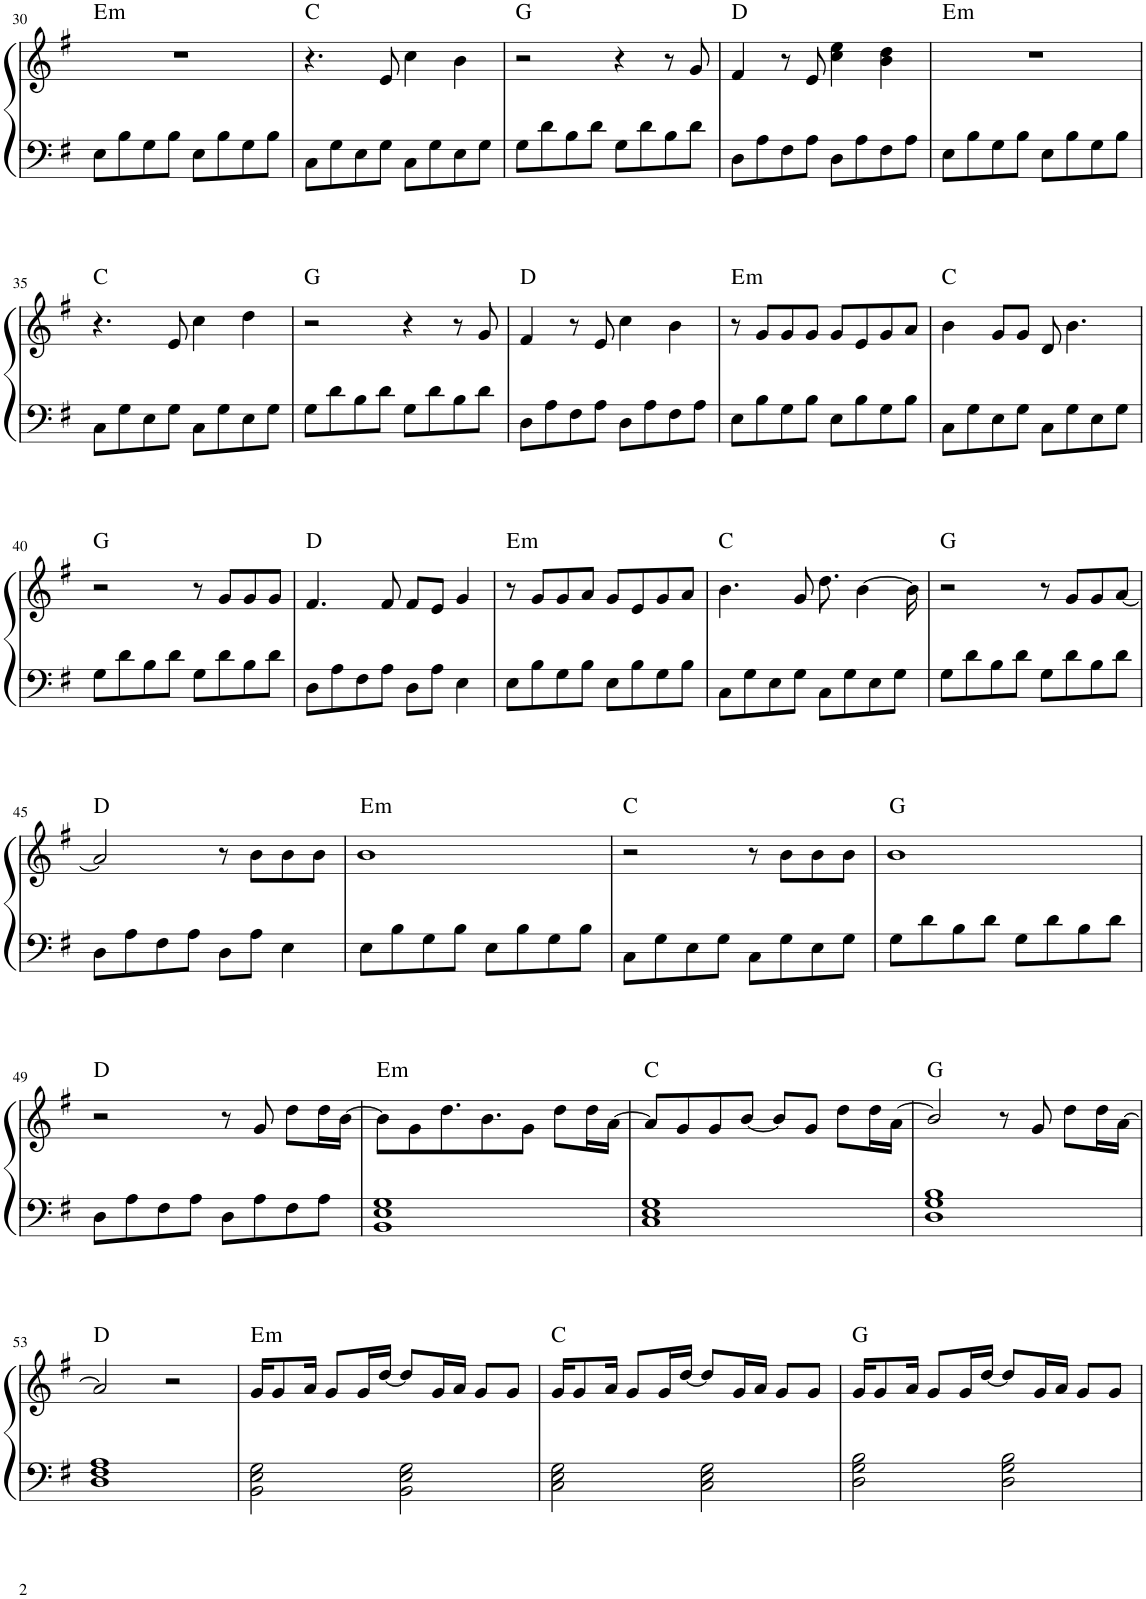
**kern	**kern	**harte
*part1	*part1	*part1
*staff2	*staff1	*
*I"Piano	*	*
*I'Pno.	*	*
!!LO:PB:g=z
*clefF4	*clefG2	*
*k[f#]	*k[f#]	*
*M4/4	*M4/4	*
=30	=30	=30
!	!	!LO:H:kt=m
8E\L	1r	E:min
8B\	.	.
8G\	.	.
8B\J	.	.
8E\L	.	.
8B\	.	.
8G\	.	.
8B\J	.	.
=31	=31	=31
8C\L	4.r	C:maj
8G\	.	.
8E\	.	.
8G\J	8e/	.
8C\L	4cc\	.
8G\	.	.
8E\	4b\	.
8G\J	.	.
=32	=32	=32
8G\L	2r	G:maj
8d\	.	.
8B\	.	.
8d\J	.	.
8G\L	4r	.
8d\	.	.
8B\	8r	.
8d\J	8g/	.
=33	=33	=33
8D\L	4f#/	D:maj
8A\	.	.
8F#\	8r	.
8A\J	8e/	.
8D\L	4cc\ 4ee\	.
8A\	.	.
8F#\	4b\ 4dd\	.
8A\J	.	.
=34	=34	=34
!	!	!LO:H:kt=m
8E\L	1r	E:min
8B\	.	.
8G\	.	.
8B\J	.	.
8E\L	.	.
8B\	.	.
8G\	.	.
8B\J	.	.
!!LO:LB:g=z
=35	=35	=35
8C\L	4.r	C:maj
8G\	.	.
8E\	.	.
8G\J	8e/	.
8C\L	4cc\	.
8G\	.	.
8E\	4dd\	.
8G\J	.	.
=36	=36	=36
8G\L	2r	G:maj
8d\	.	.
8B\	.	.
8d\J	.	.
8G\L	4r	.
8d\	.	.
8B\	8r	.
8d\J	8g/	.
=37	=37	=37
8D\L	4f#/	D:maj
8A\	.	.
8F#\	8r	.
8A\J	8e/	.
8D\L	4cc\	.
8A\	.	.
8F#\	4b\	.
8A\J	.	.
=38	=38	=38
!	!	!LO:H:kt=m
8E\L	8r	E:min
8B\	8g/L	.
8G\	8g/	.
8B\J	8g/J	.
8E\L	8g/L	.
8B\	8e/	.
8G\	8g/	.
8B\J	8a/J	.
=39	=39	=39
8C\L	4b\	C:maj
8G\	.	.
8E\	8g/L	.
8G\J	8g/J	.
8C\L	8d/	.
8G\	4.b\	.
8E\	.	.
8G\J	.	.
!!LO:LB:g=z
=40	=40	=40
8G\L	2r	G:maj
8d\	.	.
8B\	.	.
8d\J	.	.
8G\L	8r	.
8d\	8g/L	.
8B\	8g/	.
8d\J	8g/J	.
=41	=41	=41
8D\L	4.f#/	D:maj
8A\	.	.
8F#\	.	.
8A\J	8f#/	.
8D\L	8f#/L	.
8A\J	8e/J	.
4E\	4g/	.
=42	=42	=42
!	!	!LO:H:kt=m
8E\L	8r	E:min
8B\	8g/L	.
8G\	8g/	.
8B\J	8a/J	.
8E\L	8g/L	.
8B\	8e/	.
8G\	8g/	.
8B\J	8a/J	.
=43	=43	=43
8C\L	4.b\	C:maj
8G\	.	.
8E\	.	.
8G\J	8g/	.
8C\L	8.dd\	.
8G\	.	.
.	[4b\	.
8E\	.	.
8G\J	.	.
.	16b\]	.
=44	=44	=44
8G\L	2r	G:maj
8d\	.	.
8B\	.	.
8d\J	.	.
8G\L	8r	.
8d\	8g/L	.
8B\	8g/	.
8d\J	[8a/J	.
!!LO:LB:g=z
=45	=45	=45
8D\L	2a/]	D:maj
8A\	.	.
8F#\	.	.
8A\J	.	.
8D\L	8r	.
8A\J	8b\L	.
4E\	8b\	.
.	8b\J	.
=46	=46	=46
!	!	!LO:H:kt=m
8E\L	1b	E:min
8B\	.	.
8G\	.	.
8B\J	.	.
8E\L	.	.
8B\	.	.
8G\	.	.
8B\J	.	.
=47	=47	=47
8C\L	2r	C:maj
8G\	.	.
8E\	.	.
8G\J	.	.
8C\L	8r	.
8G\	8b\L	.
8E\	8b\	.
8G\J	8b\J	.
=48	=48	=48
8G\L	1b	G:maj
8d\	.	.
8B\	.	.
8d\J	.	.
8G\L	.	.
8d\	.	.
8B\	.	.
8d\J	.	.
!!LO:LB:g=z
=49	=49	=49
8D\L	2r	D:maj
8A\	.	.
8F#\	.	.
8A\J	.	.
8D\L	8r	.
8A\	8g/	.
8F#\	8dd\L	.
8A\J	16dd\L	.
.	[16b\JJ	.
=50	=50	=50
!	!	!LO:H:kt=m
1BB 1E 1G	8b\L]	E:min
.	8g\	.
.	8.dd\	.
.	8.b\	.
.	8g\J	.
.	8dd\L	.
.	16dd\L	.
.	[16a\JJ	.
=51	=51	=51
1C 1E 1G	8a/L]	C:maj
.	8g/	.
.	8g/	.
.	[8b/J	.
.	8b/L]	.
.	8g/J	.
.	8dd\L	.
.	16dd\L	.
.	[16a\JJ	.
=52	=52	=52
1D 1G 1B	2a/]	G:maj
.	8r	.
.	8g/	.
.	8dd\L	.
.	16dd\L	.
.	[16a\JJ	.
!!LO:LB:g=z
=53	=53	=53
1D 1F# 1A 1A	2a/]	D:maj
.	2r	.
=54	=54	=54
!	!	!LO:H:kt=m
2BB\ 2E\ 2G\	16g/KL	E:min
.	8g/	.
.	16a/Jk	.
.	8g/L	.
.	16g/L	.
.	[16dd/JJ	.
2BB\ 2E\ 2G\	8dd/L]	.
.	16g/L	.
.	16a/JJ	.
.	8g/L	.
.	8g/J	.
=55	=55	=55
2C\ 2E\ 2G\	16g/KL	C:maj
.	8g/	.
.	16a/Jk	.
.	8g/L	.
.	16g/L	.
.	[16dd/JJ	.
2C\ 2E\ 2G\	8dd/L]	.
.	16g/L	.
.	16a/JJ	.
.	8g/L	.
.	8g/J	.
=56	=56	=56
2D\ 2G\ 2B\	16g/KL	G:maj
.	8g/	.
.	16a/Jk	.
.	8g/L	.
.	16g/L	.
.	[16dd/JJ	.
2D\ 2G\ 2B\	8dd/L]	.
.	16g/L	.
.	16a/JJ	.
.	8g/L	.
.	8g/J	.
=	=	=
*-	*-	*-
